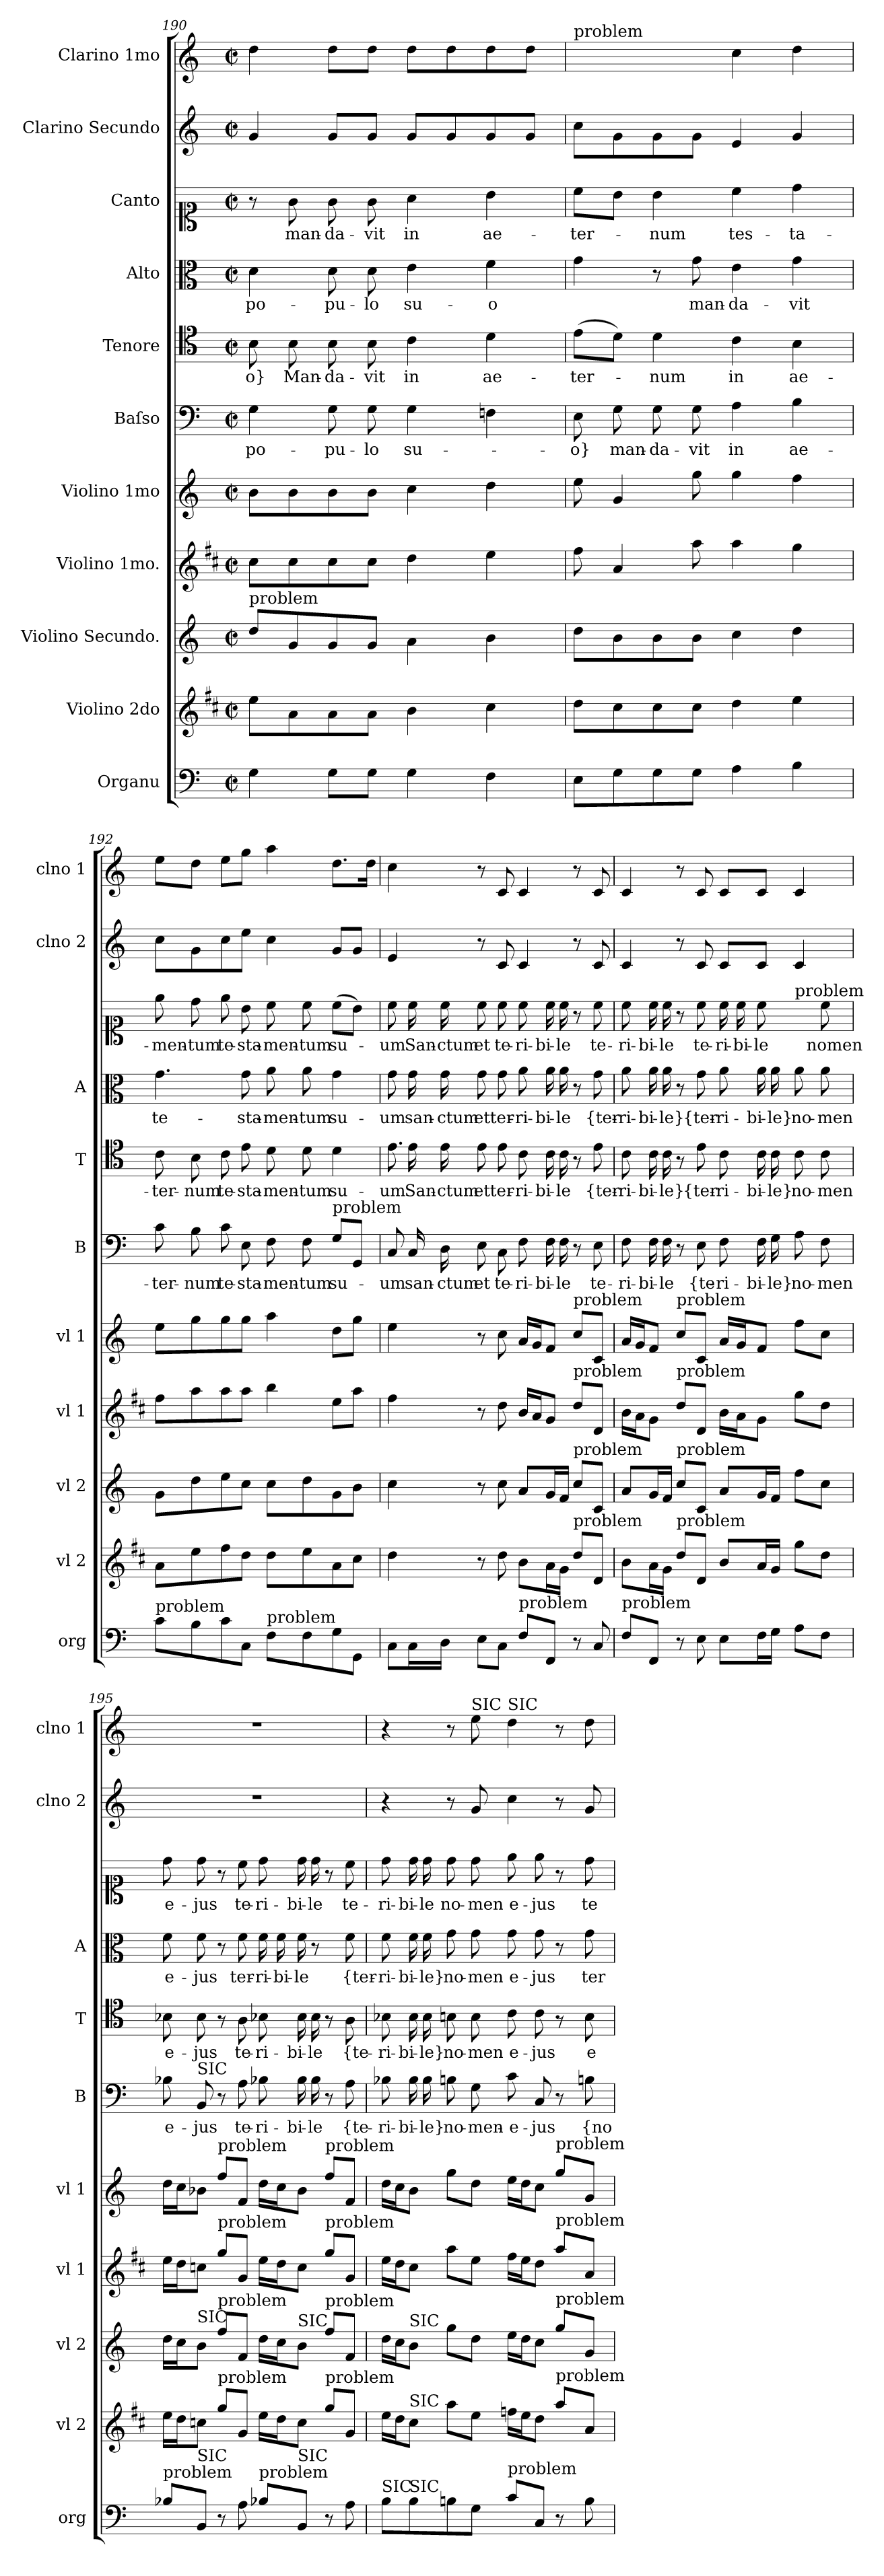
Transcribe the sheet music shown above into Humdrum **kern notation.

**kern	**kern	**kern	**kern	**kern	**kern	**text	**kern	**text	**kern	**text	**kern	**text	**kern	**kern
*part11	*part10	*part9	*part8	*part7	*part6	*part6	*part5	*part5	*part4	*part4	*part3	*part3	*part2	*part1
*staff11	*staff10	*staff9	*staff8	*staff7	*staff6	*staff6	*staff5	*staff5	*staff4	*staff4	*staff3	*staff3	*staff2	*staff1
*I"Organu	*I"Violino 2do	*I"Violino Secundo.	*I"Violino 1mo.	*I"Violino 1mo	*I"Baſso	*	*I"Tenore	*	*I"Alto	*	*I"Canto	*	*I"Clarino Secundo	*I"Clarino 1mo
*I'org	*I'vl 2	*I'vl 2	*I'vl 1	*I'vl 1	*I'B	*	*I'T	*	*I'A	*	*	*	*I'clno 2	*I'clno 1
*clefF4	*clefG2	*clefG2	*clefG2	*clefG2	*clefF4	*	*clefC4	*	*clefC3	*	*clefC1	*	*clefG2	*clefG2
*	*ITrd1c2	*	*ITrd1c2	*	*	*	*	*	*	*	*	*	*	*
*k[]	*k[]	*k[]	*k[]	*k[]	*k[]	*	*k[]	*	*k[]	*	*k[]	*	*k[]	*k[]
*C:	*C:	*C:	*C:	*C:	*C:	*	*C:	*	*C:	*	*C:	*	*C:	*C:
*M2/2	*M2/2	*M2/2	*M2/2	*M2/2	*M2/2	*	*M2/2	*	*M2/2	*	*M2/2	*	*M2/2	*M2/2
*met(c|)	*met(c|)	*met(c|)	*met(c|)	*met(c|)	*met(c|)	*	*met(c|)	*	*met(c|)	*	*met(c|)	*	*met(c|)	*met(c|)
=190	=190	=190	=190	=190	=190	=190	=190	=190	=190	=190	=190	=190	=190	=190
!	!	!LO:TX:a:t=problem	!	!	!	!	!	!	!	!	!	!	!	!
4G\	8dd\L	8dd\L	8b\L	8b\L	4G\	po-	8B\	-o}	4d\	po-	8r	.	4g/	4dd\
.	8g\	8g/	8b\	8b\	.	.	8B\	Man-	.	.	8g\	man-	.	.
8G\L	8g\	8g/	8b\	8b\	8G\	-pu-	8B\	-da-	8d\	-pu-	8g\	-da-	8g/L	8dd\L
8G\J	8g\J	8g/J	8b\J	8b\J	8G\	-lo	8B\	-vit	8d\	-lo	8g\	-vit	8g/J	8dd\J
4G\	4a\	4a\	4cc\	4cc\	4G\	su-	4c\	in	4e\	su-	4a\	in	8g/L	8dd\L
.	.	.	.	.	.	.	.	.	.	.	.	.	8g/	8dd\
4F\	4b\	4b\	4dd\	4dd\	4Fn\	.	4d\	ae-	4f\	-o	4b\	ae-	8g/	8dd\
.	.	.	.	.	.	.	.	.	.	.	.	.	8g/J	8dd\J
=191	=191	=191	=191	=191	=191	=191	=191	=191	=191	=191	=191	=191	=191	=191
!	!	!	!	!	!	!	!	!	!	!	!	!	!	!LO:TX:a:t=problem
8E\L	8cc\L	8dd\L	8ee\	8ee\	8E\	-o}	(8e\L	-ter-	4g\	.	8cc\L	-ter-	8cc\L	2ryy
8G\	8b\	8b\	4g/	4g/	8G\	man-	8d\J)	.	.	.	8b\J	.	8g\	.
8G\	8b\	8b\	.	.	8G\	-da-	4d\	-num	8r	.	4b\	-num	8g\	.
8G\J	8b\J	8b\J	8gg\	8gg\	8G\	-vit	.	.	8g\	man-	.	.	8g\J	.
4A\	4cc\	4cc\	4gg\	4gg\	4A\	in	4c\	in	4e\	-da-	4cc\	tes-	4e/	4cc\
4B\	4dd\	4dd\	4ff\	4ff\	4B\	ae-	4B\	ae-	4g\	-vit	4dd\	-ta-	4g/	4dd\
=192	=192	=192	=192	=192	=192	=192	=192	=192	=192	=192	=192	=192	=192	=192
!LO:TX:a:t=problem	!	!	!	!	!	!	!	!	!	!	!	!	!	!
8c\L	8g\L	8g\L	8ee\L	8ee\L	8c\	-ter-	8c\	-ter-	4.g\	te-	8ee\	-men-	8cc\L	8ee\L
8B\	8dd\	8dd\	8gg\	8gg\	8B\	-num	8B\	-num	.	.	8dd\	-tum	8g\	8dd\J
8c\	8ee\	8ee\	8gg\	8gg\	8c\	te-	8c\	te-	.	.	8ee\	te-	8cc\	8ee\L
8C/J	8cc\J	8cc\J	8gg\J	8gg\J	8E\	-sta-	8e\	-sta-	8g\	-sta-	8b\	-sta-	8ee\J	8gg\J
!LO:TX:a:t=problem	!	!	!	!	!	!	!	!	!	!	!	!	!	!
8F\L	8cc\L	8cc\L	4aa\	4aa\	8F\	-men-	8d\	-men-	8a\	-men-	8cc\	-men-	4cc\	4aa\
8F\	8dd\	8dd\	.	.	8F\	-tum	8d\	-tum	8a\	-tum	8cc\	-tum	.	.
!	!	!	!	!	!LO:TX:a:t=problem	!	!	!	!	!	!	!	!	!
8G\	8g\	8g\	8dd\L	8dd\L	8G\L	su-	4d\	su-	4g\	su-	(8cc\L	su-	8g/L	8.dd\L
8GG/J	8b\J	8b\J	8gg\J	8gg\J	8GG/J	.	.	.	.	.	8b\J)	.	8g/J	.
.	.	.	.	.	.	.	.	.	.	.	.	.	.	16dd\Jk
=193	=193	=193	=193	=193	=193	=193	=193	=193	=193	=193	=193	=193	=193	=193
!	!	!	!	!	!	!	!LO:N:vis=8.	!	!	!	!	!	!	!
8C\L	4cc\	4cc\	4ee\	4ee\	8C/	-um	8e\	-um	8g\	-um	8cc\	-um	4e/	4cc\
16C\L	.	.	.	.	16C/	san-	16e\	San-	16g\	san-	16cc\	San-	.	.
16D\JJ	.	.	.	.	16D\	-ctum	16e\	-ctum	16g\	-ctum	16cc\	-ctum	.	.
8E\L	8r	8r	8r	8r	8E\	et	8e\	et	8g\	et	8cc\	et	8r	8r
8C\J	8cc\	8cc\	8cc\	8cc\	8C\	te-	8e\	ter-	8g\	ter-	8cc\	te-	8c/	8c/
!LO:TX:a:t=problem	!	!	!	!	!	!	!	!	!	!	!	!	!	!
8F\L	8a\L	8a/L	16a/LL	16a/LL	8F\	-ri-	8c\	-ri-	8a\	-ri-	8cc\	-ri-	4c/	4c/
.	.	.	16g/J	16g/J	.	.	.	.	.	.	.	.	.	.
8FF/J	16g\L	16g/L	8f/J	8f/J	16F\	-bi-	16c\	-bi-	16a\	-bi-	16cc\	-bi-	.	.
.	16f\JJ	16f/JJ	.	.	16F\	-le	16c\	-le	16a\	-le	16cc\	-le	.	.
!	!	!	!	!LO:TX:a:t=problem	!	!	!	!	!	!	!	!	!	!
!	!	!	!LO:TX:a:t=problem	!	!	!	!	!	!	!	!	!	!	!
!	!	!LO:TX:a:t=problem	!	!	!	!	!	!	!	!	!	!	!	!
!	!LO:TX:a:t=problem	!	!	!	!	!	!	!	!	!	!	!	!	!
8r	8cc\L	8cc\L	8cc\L	8cc\L	8r	.	8r	.	8r	.	8r	.	8r	8r
8C/	8c/J	8c/J	8c/J	8c/J	8E\	te-	8e\	{ter-	8g\	{ter-	8cc\	te-	8c/	8c/
=194	=194	=194	=194	=194	=194	=194	=194	=194	=194	=194	=194	=194	=194	=194
!LO:TX:a:t=problem	!	!	!	!	!	!	!	!	!	!	!	!	!	!
8F\L	8a\L	8a/L	16a\LL	16a/LL	8F\	-ri-	8c\	-ri-	8a\	-ri-	8cc\	-ri-	4c/	4c/
.	.	.	16g\J	16g/J	.	.	.	.	.	.	.	.	.	.
8FF/J	16g\L	16g/L	8f\J	8f/J	16F\	-bi-	16c\	-bi-	16a\	-bi-	16cc\	-bi-	.	.
.	16f\JJ	16f/JJ	.	.	16F\	-le	16c\	-le}	16a\	-le}	16cc\	-le	.	.
!	!	!	!	!LO:TX:a:t=problem	!	!	!	!	!	!	!	!	!	!
!	!	!	!LO:TX:a:t=problem	!	!	!	!	!	!	!	!	!	!	!
!	!	!LO:TX:a:t=problem	!	!	!	!	!	!	!	!	!	!	!	!
!	!LO:TX:a:t=problem	!	!	!	!	!	!	!	!	!	!	!	!	!
8r	8cc\L	8cc\L	8cc\L	8cc\L	8r	.	8r	.	8r	.	8r	.	8r	8r
8E\	8c/J	8c/J	8c/J	8c/J	8E\	{te-	8e\	{ter-	8g\	{ter-	8cc\	te-	8c/	8c/
8E\L	8a/L	8a/L	16a\LL	16a/LL	8F\	-ri-	8c\	-ri-	8a\	-ri-	16cc\	-ri-	8c/L	8c/L
.	.	.	16g\J	16g/J	.	.	.	.	.	.	16cc\	-bi-	.	.
16F\L	16g/L	16g/L	8f\J	8f/J	16F\	-bi-	16c\	-bi-	16a\	-bi-	8cc\	-le	8c/J	8c/J
16G\JJ	16f/JJ	16f/JJ	.	.	16G\	-le}	16c\	-le}	16a\	-le}	.	.	.	.
!	!	!	!	!	!	!	!	!	!	!	!LO:TX:a:t=problem	!	!	!
8A\L	8ff\L	8ff\L	8ff\L	8ff\L	8A\	no-	8c\	no-	8a\	no-	8ryy	.	4c/	4c/
8F\J	8cc\J	8cc\J	8cc\J	8cc\J	8F\	-men	8c\	-men	8a\	-men	8cc\	nomen	.	.
=195	=195	=195	=195	=195	=195	=195	=195	=195	=195	=195	=195	=195	=195	=195
!LO:TX:a:t=problem	!	!	!	!	!	!	!	!	!	!	!	!	!	!
8B-X\L	16dd\LL	16dd\LL	16dd\LL	16dd\LL	8B-X\	e-	8B-X\	e-	8f\	e-	8dd\	e-	1r	1r
.	16cc\J	16cc\J	16cc\J	16cc\J	.	.	.	.	.	.	.	.	.	.
!	!	!	!	!	!LO:TX:a:t=SIC	!	!	!	!	!	!	!	!	!
!	!	!LO:TX:a:t=SIC	!	!	!	!	!	!	!	!	!	!	!	!
!LO:TX:a:t=SIC	!	!	!	!	!	!	!	!	!	!	!	!	!	!
8BB/J	8b-X\J	8b\J	8b-X\J	8b-X\J	8BB/	-jus	8B-\	-jus	8f\	-jus	8dd\	-jus	.	.
!	!	!	!	!LO:TX:a:t=problem	!	!	!	!	!	!	!	!	!	!
!	!	!	!LO:TX:a:t=problem	!	!	!	!	!	!	!	!	!	!	!
!	!	!LO:TX:a:t=problem	!	!	!	!	!	!	!	!	!	!	!	!
!	!LO:TX:a:t=problem	!	!	!	!	!	!	!	!	!	!	!	!	!
8r	8ff\L	8ff\L	8ff\L	8ff\L	8r	.	8r	.	8r	.	8r	.	.	.
8A\	8f/J	8f/J	8f/J	8f/J	8A\	te-	8A\	te-	8f\	ter-	8cc\	te-	.	.
!LO:TX:a:t=problem	!	!	!	!	!	!	!	!	!	!	!	!	!	!
8B-X\L	16dd\LL	16dd\LL	16dd\LL	16dd\LL	8B-X\	-ri-	8B-X\	-ri-	16f\	-ri-	8dd\	-ri-	.	.
.	16cc\J	16cc\J	16cc\J	16cc\J	.	.	.	.	16f\	-bi-	.	.	.	.
!	!	!LO:TX:a:t=SIC	!	!	!	!	!	!	!	!	!	!	!	!
!LO:TX:a:t=SIC	!	!	!	!	!	!	!	!	!	!	!	!	!	!
8BB/J	8b-\J	8b\J	8b-\J	8b-\J	16B-\	-bi-	16B-\	-bi-	16f\	-le	16dd\	-bi-	.	.
!	!	!	!	!	!	!	!	!	!LO:N:vis=8	!	!	!	!	!
.	.	.	.	.	16B-\	-le	16B-\	-le	8.r	.	16dd\	-le	.	.
!	!	!	!	!LO:TX:a:t=problem	!	!	!	!	!	!	!	!	!	!
!	!	!	!LO:TX:a:t=problem	!	!	!	!	!	!	!	!	!	!	!
!	!	!LO:TX:a:t=problem	!	!	!	!	!	!	!	!	!	!	!	!
!	!LO:TX:a:t=problem	!	!	!	!	!	!	!	!	!	!	!	!	!
8r	8ff\L	8ff\L	8ff\L	8ff\L	8r	.	8r	.	.	.	8r	.	.	.
8A\	8f/J	8f/J	8f/J	8f/J	8A\	{te-	8A\	{te-	8f\	{ter-	8cc\	te-	.	.
=196	=196	=196	=196	=196	=196	=196	=196	=196	=196	=196	=196	=196	=196	=196
!LO:TX:a:t=SIC	!	!	!	!	!	!	!	!	!	!	!	!	!	!
8B\L	16dd\LL	16dd\LL	16dd\LL	16dd\LL	8B-X\	-ri-	8B-X\	-ri-	8f\	-ri-	8dd\	-ri-	4r	4r
.	16cc\J	16cc\J	16cc\J	16cc\J	.	.	.	.	.	.	.	.	.	.
!	!	!LO:TX:a:t=SIC	!	!	!	!	!	!	!	!	!	!	!	!
!	!LO:TX:a:t=SIC	!	!	!	!	!	!	!	!	!	!	!	!	!
!LO:TX:a:t=SIC	!	!	!	!	!	!	!	!	!	!	!	!	!	!
8B\	8b\J	8b\J	8b\J	8b\J	16B-\	-bi-	16B-\	-bi-	16f\	-bi-	16dd\	-bi-	.	.
.	.	.	.	.	16B-\	-le}	16B-\	-le}	16f\	-le}	16dd\	-le	.	.
8Bn\	8gg\L	8gg\L	8gg\L	8gg\L	8Bn\	no-	8Bn\	no-	8g\	no-	8dd\	no-	8r	8r
!	!	!	!	!	!	!	!	!	!	!	!	!	!	!LO:TX:a:t=SIC
8G\J	8dd\J	8dd\J	8dd\J	8dd\J	8G\	-men-	8B\	-men	8g\	-men	8dd\	-men	8g/	8ee\
!	!	!	!	!	!	!	!	!	!	!	!	!	!	!LO:TX:a:t=SIC
!LO:TX:a:t=problem	!	!	!	!	!	!	!	!	!	!	!	!	!	!
8c\L	16ee-X\LL	16ee\LL	16ee\LL	16ee\LL	8c\	-e-	8c\	e-	8g\	e-	8ee\	e-	4cc\	4dd\
.	16dd\J	16dd\J	16dd\J	16dd\J	.	.	.	.	.	.	.	.	.	.
8C/J	8cc\J	8cc\J	8cc\J	8cc\J	8C/	-jus	8c\	-jus	8g\	-jus	8ee\	-jus	.	.
!	!	!	!	!LO:TX:a:t=problem	!	!	!	!	!	!	!	!	!	!
!	!	!	!LO:TX:a:t=problem	!	!	!	!	!	!	!	!	!	!	!
!	!	!LO:TX:a:t=problem	!	!	!	!	!	!	!	!	!	!	!	!
!	!LO:TX:a:t=problem	!	!	!	!	!	!	!	!	!	!	!	!	!
8r	8gg\L	8gg\L	8gg\L	8gg\L	8r	.	8r	.	8r	.	8r	.	8r	8r
8B\	8g/J	8g/J	8g/J	8g/J	8Bn\	{no-	8B\	e-	8g\	ter-	8dd\	te-	8g/	8dd\
=	=	=	=	=	=	=	=	=	=	=	=	=	=	=
*-	*-	*-	*-	*-	*-	*-	*-	*-	*-	*-	*-	*-	*-	*-
